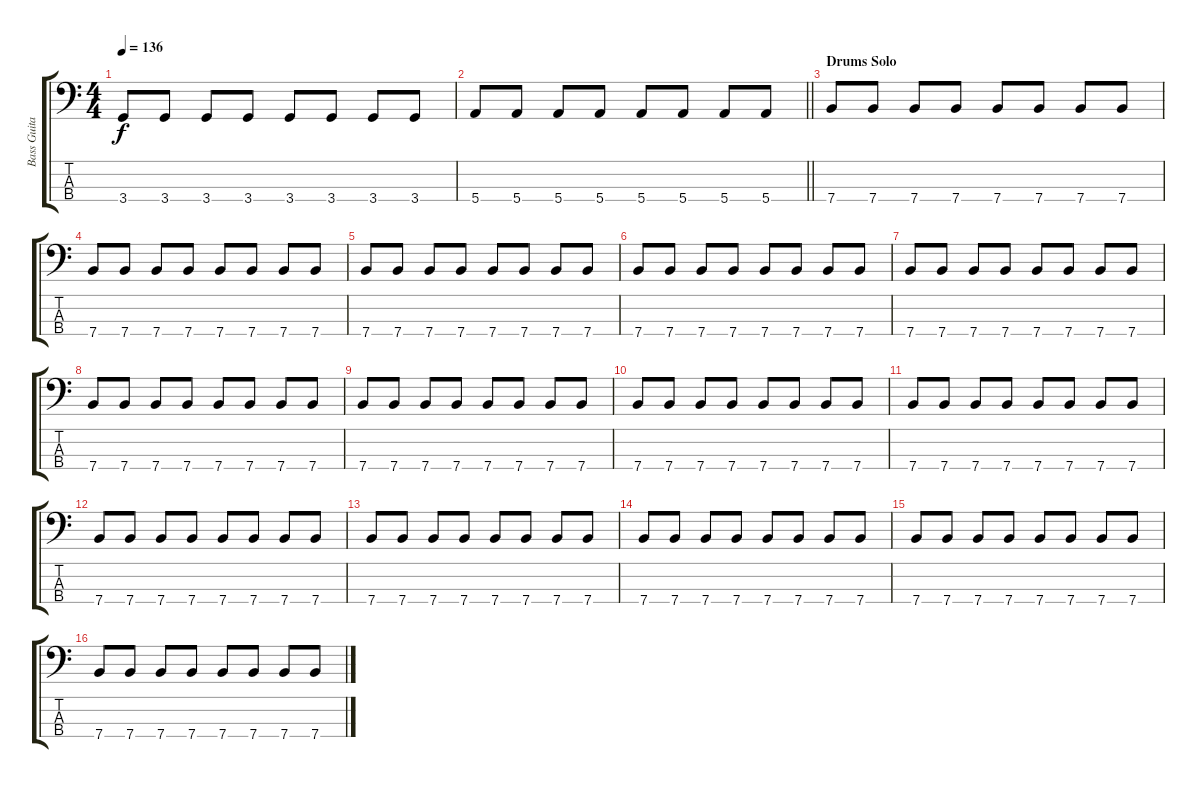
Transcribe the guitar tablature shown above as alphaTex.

\track ("Bass Guitar" "Bass Guita") {instrument electricbasspick}
\staff {score tabs}
\tuning (G2 D2 A1 E1) {hide}
\ts (4 4)
\tempo 136
\clef f4
\ks c
3.4.8{dy f} 3.4.8 3.4.8 3.4.8 3.4.8 3.4.8 3.4.8 3.4.8 |
\barLineRight lightlight
5.4.8 5.4.8 5.4.8 5.4.8 5.4.8 5.4.8 5.4.8 5.4.8 |
\section ("" "Drums Solo")
7.4.8 7.4.8 7.4.8 7.4.8 7.4.8 7.4.8 7.4.8 7.4.8 |
7.4.8 7.4.8 7.4.8 7.4.8 7.4.8 7.4.8 7.4.8 7.4.8 |
7.4.8 7.4.8 7.4.8 7.4.8 7.4.8 7.4.8 7.4.8 7.4.8 |
7.4.8 7.4.8 7.4.8 7.4.8 7.4.8 7.4.8 7.4.8 7.4.8 |
7.4.8 7.4.8 7.4.8 7.4.8 7.4.8 7.4.8 7.4.8 7.4.8 |
7.4.8 7.4.8 7.4.8 7.4.8 7.4.8 7.4.8 7.4.8 7.4.8 |
7.4.8 7.4.8 7.4.8 7.4.8 7.4.8 7.4.8 7.4.8 7.4.8 |
7.4.8 7.4.8 7.4.8 7.4.8 7.4.8 7.4.8 7.4.8 7.4.8 |
7.4.8 7.4.8 7.4.8 7.4.8 7.4.8 7.4.8 7.4.8 7.4.8 |
7.4.8 7.4.8 7.4.8 7.4.8 7.4.8 7.4.8 7.4.8 7.4.8 |
7.4.8 7.4.8 7.4.8 7.4.8 7.4.8 7.4.8 7.4.8 7.4.8 |
7.4.8 7.4.8 7.4.8 7.4.8 7.4.8 7.4.8 7.4.8 7.4.8 |
7.4.8 7.4.8 7.4.8 7.4.8 7.4.8 7.4.8 7.4.8 7.4.8 |
7.4.8 7.4.8 7.4.8 7.4.8 7.4.8 7.4.8 7.4.8 7.4.8
